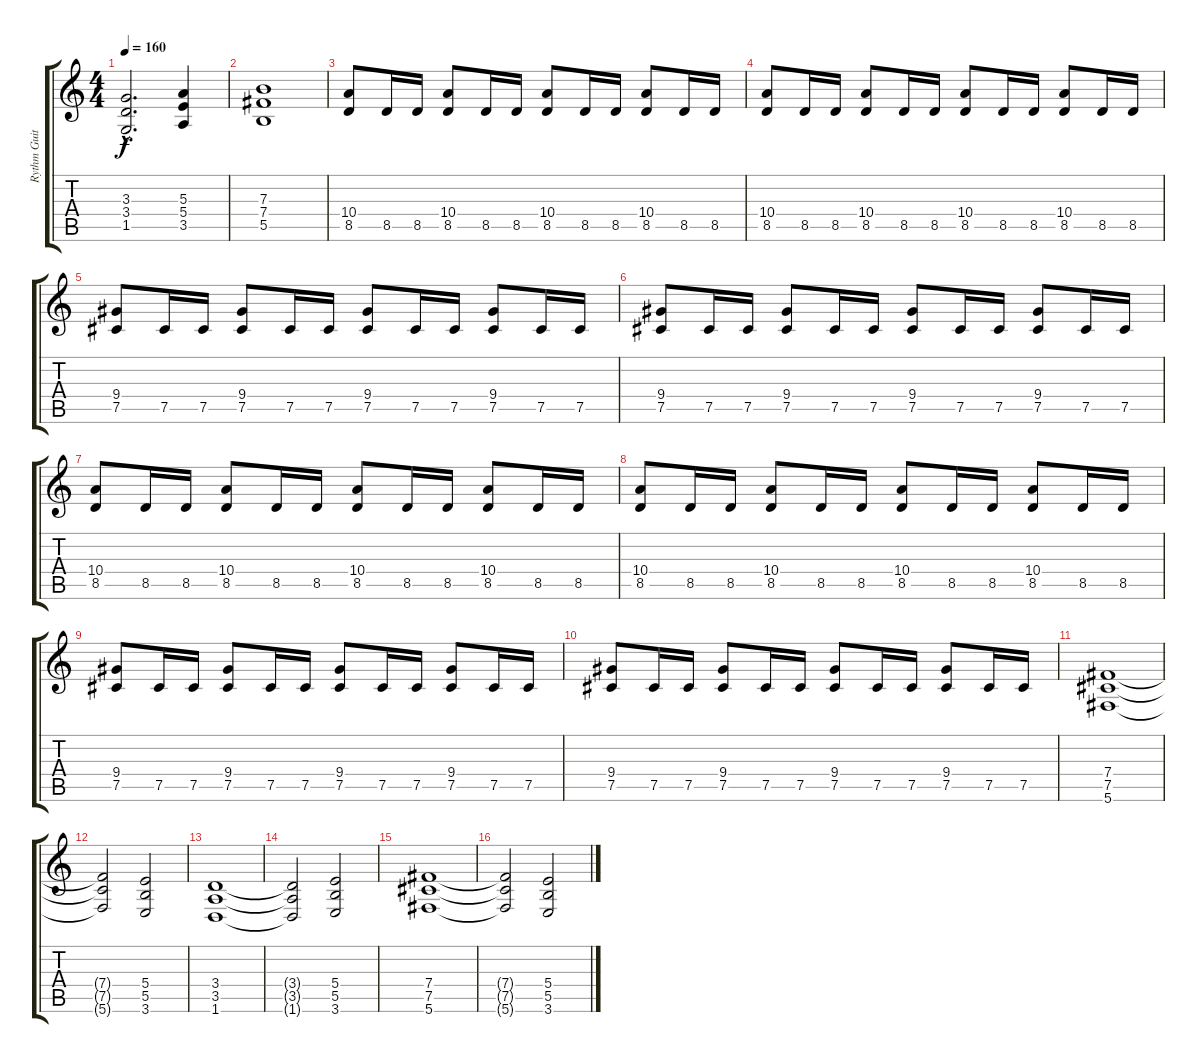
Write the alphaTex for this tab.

\track ("Rythm Guitar" "Rythm Guit") {instrument distortionguitar}
\staff {score tabs}
\tuning (Db4 Ab3 E3 B2 Gb2 Db2) {hide}
\ts (4 4)
\tempo 160
\clef g2
\ks c
(3.3{hac} 3.4{hac} 1.5{hac}).2{d dy f} (5.3 5.4 3.5).4 |
(7.3 7.4 5.5).1 |
(10.4 8.5).8 8.5.16 8.5.16 (10.4 8.5).8 8.5.16 8.5.16 (10.4 8.5).8 8.5.16 8.5.16 (10.4 8.5).8 8.5.16 8.5.16 |
(10.4 8.5).8 8.5.16 8.5.16 (10.4 8.5).8 8.5.16 8.5.16 (10.4 8.5).8 8.5.16 8.5.16 (10.4 8.5).8 8.5.16 8.5.16 |
(9.4 7.5).8 7.5.16 7.5.16 (9.4 7.5).8 7.5.16 7.5.16 (9.4 7.5).8 7.5.16 7.5.16 (9.4 7.5).8 7.5.16 7.5.16 |
(9.4 7.5).8 7.5.16 7.5.16 (9.4 7.5).8 7.5.16 7.5.16 (9.4 7.5).8 7.5.16 7.5.16 (9.4 7.5).8 7.5.16 7.5.16 |
(10.4 8.5).8 8.5.16 8.5.16 (10.4 8.5).8 8.5.16 8.5.16 (10.4 8.5).8 8.5.16 8.5.16 (10.4 8.5).8 8.5.16 8.5.16 |
(10.4 8.5).8 8.5.16 8.5.16 (10.4 8.5).8 8.5.16 8.5.16 (10.4 8.5).8 8.5.16 8.5.16 (10.4 8.5).8 8.5.16 8.5.16 |
(9.4 7.5).8 7.5.16 7.5.16 (9.4 7.5).8 7.5.16 7.5.16 (9.4 7.5).8 7.5.16 7.5.16 (9.4 7.5).8 7.5.16 7.5.16 |
(9.4 7.5).8 7.5.16 7.5.16 (9.4 7.5).8 7.5.16 7.5.16 (9.4 7.5).8 7.5.16 7.5.16 (9.4 7.5).8 7.5.16 7.5.16 |
(7.4 7.5 5.6).1 |
(7.4{t} 7.5{t} 5.6{t}).2 (5.4 5.5 3.6).2 |
(3.4 3.5 1.6).1 |
(3.4{t} 3.5{t} 1.6{t}).2 (5.4 5.5 3.6).2 |
(7.4 7.5 5.6).1 |
(7.4{t} 7.5{t} 5.6{t}).2 (5.4 5.5 3.6).2
